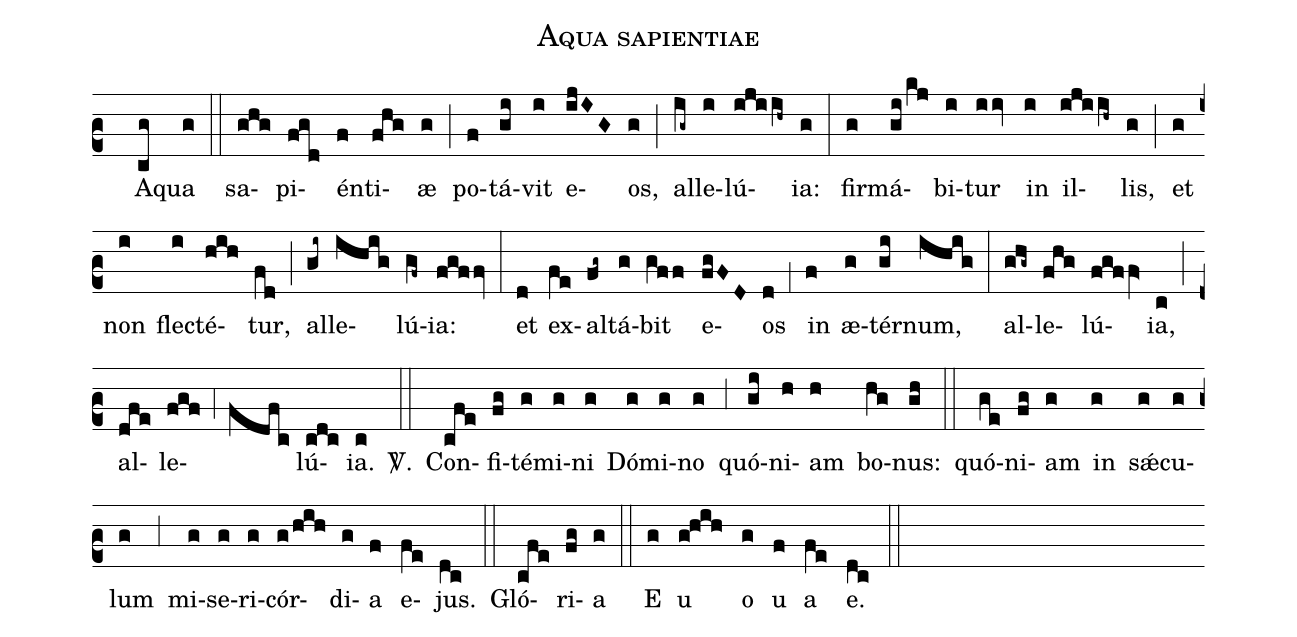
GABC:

name:Aqua sapientiae;
office-part:Introitus;
mode:7;
%%
(c2) () A(cg)qua(g) (::) sa(ghg)pi(fgd)én(f)ti(fhg)æ(g) (;) po(f)tá(gi)vit(i) e(ijIG)os,(g) (;) al(ig~)le(i)lú(ijiih~)ia:(g) (:) fir(g)má(gi/kj)bi(i)tur(iiv) in(i) il(ijiih~)lis,(g) (;) et(g) non(i) fle(i)cté(hih)tur,(fd) (;) al(gi~)le(ihig)lú(gf~)ia:(fgffv) (:) et(d) ex(fe)al(fg~)tá(g)bit(gff) e(fgFD)os(d) (;1) in(f) æ(g)tér(gi)num,(ihig) (:) al(ghg~)le(fhg)lú(fgffV>)ia,(c) (;) al(dfe)le(fgf;4fdfc)lú(cdc)ia.(c) <sp>V/</sp>.(::) Con(cfe)fi(fg)té(g)mi(g)ni(g) Dó(g)mi(g)no(g) (;3) quó(gi)ni(h)am(h) bo(hg)nus:(gh) (::) quó(ge)ni(fg)am(g) in(g) s<sp>'ae</sp>(g)cu(g)lum(g) (;3) mi(g)se(g)ri(g)cór(g/hih)di(g)a(f) e(fe)jus.(dc) (::) Gló(cfe)ri(fg)a(g) (::) E(g) u(g!hih) o(g) u(f) a(fe) e.(dc) (::)
